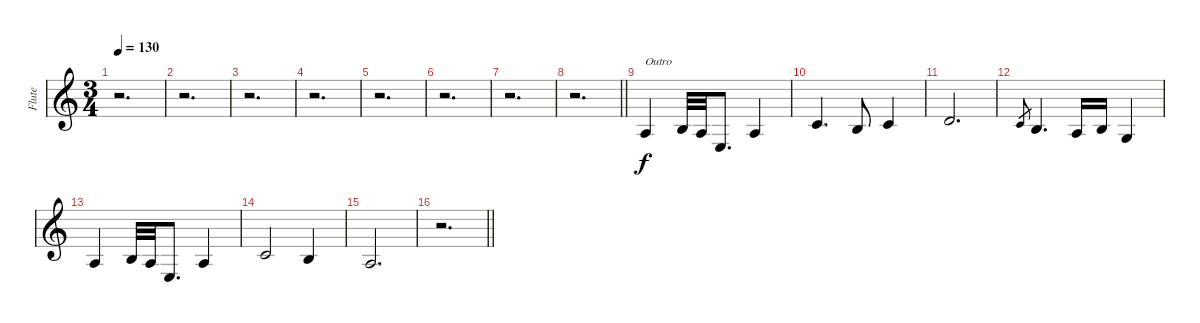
\track ("Flute" "Flute") {instrument flute}
\staff {score}
\tuning (E4 B3 G3 D3 A2 E2) {hide}
\ts (3 4)
\tempo 130
\clef g2
\ks c
r.2{d dy f} |
r.2{d} |
r.2{d} |
r.2{d} |
r.2{d} |
r.2{d} |
r.2{d} |
\barLineRight lightlight
r.2{d} |
2.3.4{txt "Outro"} 0.2.32 2.3.32{beam merge} 2.4.8{d} 2.3.4 |
1.2.4{d} 0.2.8 1.2.4 |
3.2.2{d} |
1.2.8{gr} 0.2.4{d beam merge} 2.3.16 0.2.16 0.3.4 |
2.3.4 0.2.32 2.3.32{beam merge} 2.4.8{d} 2.3.4 |
1.2.2 0.2.4 |
2.3.2{d} |
\barLineRight lightlight
r.2{d}
